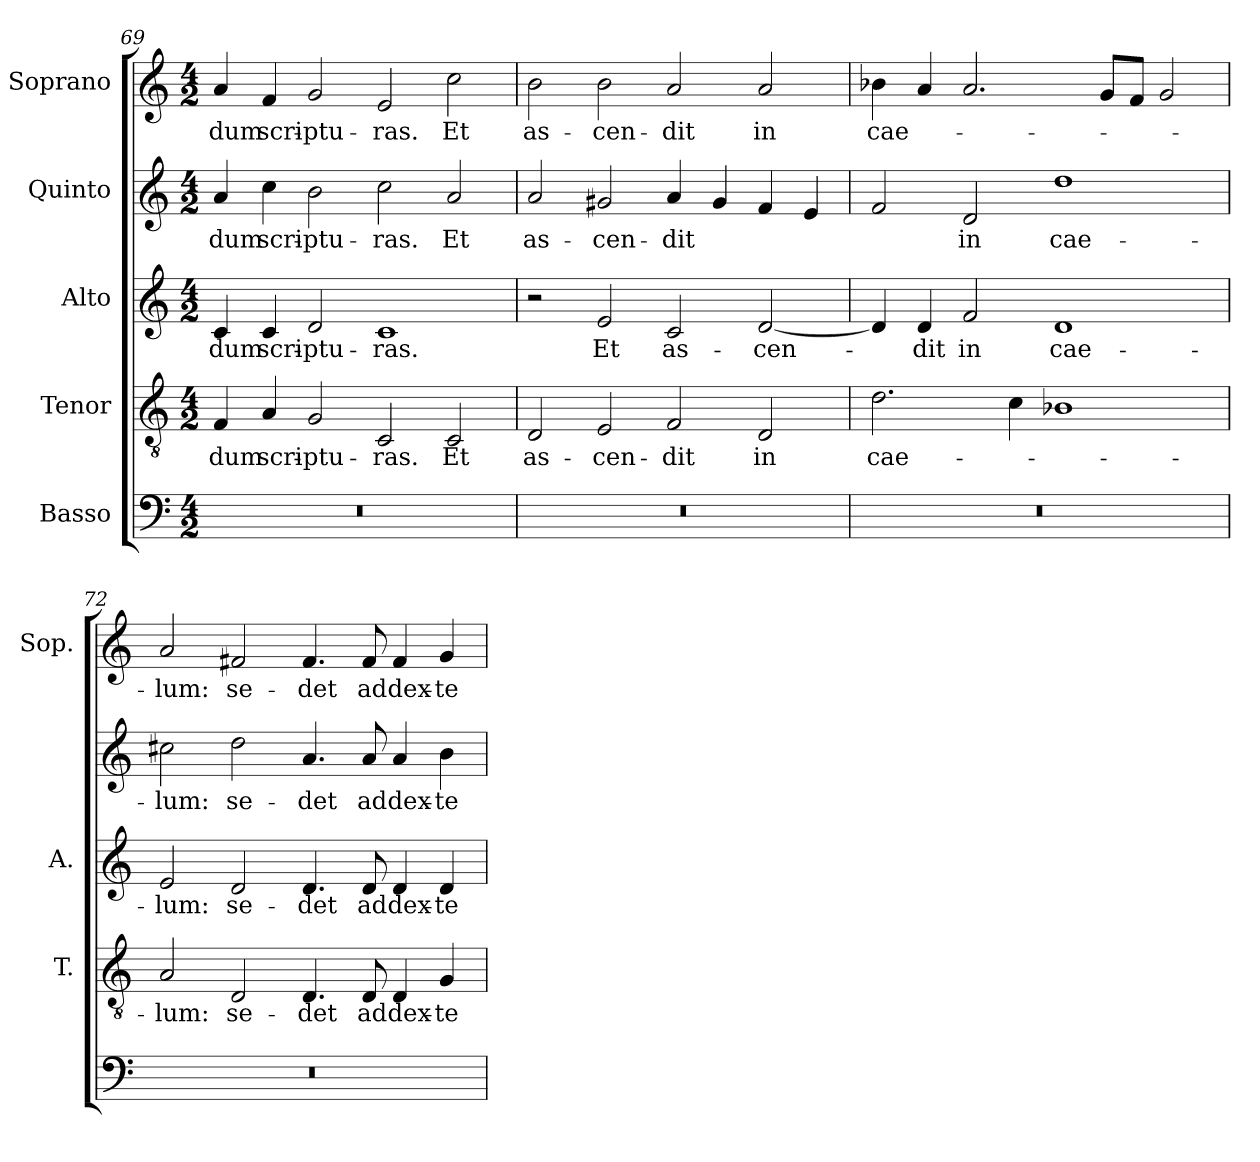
**kern	**kern	**text	**kern	**text	**kern	**text	**kern	**text
*part5	*part4	*part4	*part3	*part3	*part2	*part2	*part1	*part1
*staff5	*staff4	*staff4	*staff3	*staff3	*staff2	*staff2	*staff1	*staff1
*I"Basso	*I"Tenor	*	*I"Alto	*	*I"Quinto	*	*I"Soprano	*
*	*I'T.	*	*I'A.	*	*	*	*I'Sop.	*
*clefF4	*clefGv2	*	*clefG2	*	*clefG2	*	*clefG2	*
*	*ITrd7c12	*	*	*	*	*	*	*
*k[]	*k[]	*	*k[]	*	*k[]	*	*k[]	*
*C:	*C:	*	*C:	*	*C:	*	*C:	*
*M4/2	*M4/2	*	*M4/2	*	*M4/2	*	*M4/2	*
=69	=69	=69	=69	=69	=69	=69	=69	=69
!LO:N:vis=1	!	!	!	!	!	!	!	!
!	!	!LO:LY:b:color=#000000	!	!	!	!	!	!
!	!	!	!	!LO:LY:b:color=#000000	!	!	!	!
!	!	!	!	!	!	!LO:LY:b:color=#000000	!	!
!	!	!	!	!	!	!	!	!LO:LY:b:color=#000000
0r	4FFi/	-dum	4ci/	-dum	4ai/	-dum	4ai/	-dum
!	!	!LO:LY:b:color=#000000	!	!	!	!	!	!
!	!	!	!	!LO:LY:b:color=#000000	!	!	!	!
!	!	!	!	!	!	!LO:LY:b:color=#000000	!	!
!	!	!	!	!	!	!	!	!LO:LY:b:color=#000000
.	4AAi/	scri-	4ci/	scri-	4cci\	scri-	4fi/	scri-
!	!	!LO:LY:b:color=#000000	!	!	!	!	!	!
!	!	!	!	!LO:LY:b:color=#000000	!	!	!	!
!	!	!	!	!	!	!LO:LY:b:color=#000000	!	!
!	!	!	!	!	!	!	!	!LO:LY:b:color=#000000
.	2GGi/	-ptu-	2di/	-ptu-	2bi\	-ptu-	2gi/	-ptu-
!	!	!LO:LY:b:color=#000000	!	!	!	!	!	!
!	!	!	!	!LO:LY:b:color=#000000	!	!	!	!
!	!	!	!	!	!	!LO:LY:b:color=#000000	!	!
!	!	!	!	!	!	!	!	!LO:LY:b:color=#000000
.	2CCi/	-ras.	1ci	-ras.	2cci\	-ras.	2ei/	-ras.
!	!	!LO:LY:b:color=#000000	!	!	!	!	!	!
!	!	!	!	!	!	!LO:LY:b:color=#000000	!	!
!	!	!	!	!	!	!	!	!LO:LY:b:color=#000000
.	2CCi/	Et	.	.	2ai/	Et	2cci\	Et
!!LO:LB:g=z
=70	=70	=70	=70	=70	=70	=70	=70	=70
!LO:N:vis=1	!	!	!	!	!	!	!	!
!	!	!LO:LY:b:color=#000000	!	!	!	!	!	!
!	!	!	!	!	!	!LO:LY:b:color=#000000	!	!
!	!	!	!	!	!	!	!	!LO:LY:b:color=#000000
0r	2DDi/	as-	2r	.	2ai/	as-	2bi\	as-
!	!	!LO:LY:b:color=#000000	!	!	!	!	!	!
!	!	!	!	!LO:LY:b:color=#000000	!	!	!	!
!	!	!	!	!	!	!LO:LY:b:color=#000000	!	!
!	!	!	!	!	!	!	!	!LO:LY:b:color=#000000
.	2EEi/	-cen-	2ei/	Et	2g#Xi/	-cen-	2bi\	-cen-
!	!	!LO:LY:b:color=#000000	!	!	!	!	!	!
!	!	!	!	!LO:LY:b:color=#000000	!	!	!	!
!	!	!	!	!	!	!LO:LY:b:color=#000000	!	!
!	!	!	!	!	!	!	!	!LO:LY:b:color=#000000
.	2FFi/	-dit	2ci/	as-	4ai/	-dit	2ai/	-dit
.	.	.	.	.	4g#i/	.	.	.
!	!	!LO:LY:b:color=#000000	!	!	!	!	!	!
!	!	!	!	!LO:LY:b:color=#000000	!	!	!	!
!	!	!	!	!	!	!	!	!LO:LY:b:color=#000000
.	2DDi/	in	[2di/	-cen-	4fi/	.	2ai/	in
.	.	.	.	.	4ei/	.	.	.
=71	=71	=71	=71	=71	=71	=71	=71	=71
!LO:N:vis=1	!	!	!	!	!	!	!	!
!	!	!LO:LY:b:color=#000000	!	!	!	!	!	!
!	!	!	!	!	!	!	!	!LO:LY:b:color=#000000
0r	2.Di\	cae-	4di/]	.	2fi/	.	4b-Xi\	cae-
!	!	!	!	!LO:LY:b:color=#000000	!	!	!	!
.	.	.	4di/	-dit	.	.	4ai/	.
!	!	!	!	!LO:LY:b:color=#000000	!	!	!	!
!	!	!	!	!	!	!LO:LY:b:color=#000000	!	!
.	.	.	2fi/	in	2di/	in	2.ai/	.
.	4Ci\	.	.	.	.	.	.	.
!	!	!	!	!LO:LY:b:color=#000000	!	!	!	!
!	!	!	!	!	!	!LO:LY:b:color=#000000	!	!
.	1BB-Xi	.	1di	cae-	1ddi	cae-	.	.
.	.	.	.	.	.	.	8gi/L	.
.	.	.	.	.	.	.	8fi/J	.
.	.	.	.	.	.	.	2gi/	.
=72	=72	=72	=72	=72	=72	=72	=72	=72
!LO:N:vis=1	!	!	!	!	!	!	!	!
!	!	!LO:LY:b:color=#000000	!	!	!	!	!	!
!	!	!	!	!LO:LY:b:color=#000000	!	!	!	!
!	!	!	!	!	!	!LO:LY:b:color=#000000	!	!
!	!	!	!	!	!	!	!	!LO:LY:b:color=#000000
0r	2AAi/	-lum:	2ei/	-lum:	2cc#Xi\	-lum:	2ai/	-lum:
!	!	!LO:LY:b:color=#000000	!	!	!	!	!	!
!	!	!	!	!LO:LY:b:color=#000000	!	!	!	!
!	!	!	!	!	!	!LO:LY:b:color=#000000	!	!
!	!	!	!	!	!	!	!	!LO:LY:b:color=#000000
.	2DDi/	se-	2di/	se-	2ddi\	se-	2f#Xi/	se-
!	!	!LO:LY:b:color=#000000	!	!	!	!	!	!
!	!	!	!	!LO:LY:b:color=#000000	!	!	!	!
!	!	!	!	!	!	!LO:LY:b:color=#000000	!	!
!	!	!	!	!	!	!	!	!LO:LY:b:color=#000000
.	4.DDi/	-det	4.di/	-det	4.ai/	-det	4.f#i/	-det
!	!	!LO:LY:b:color=#000000	!	!	!	!	!	!
!	!	!	!	!LO:LY:b:color=#000000	!	!	!	!
!	!	!	!	!	!	!LO:LY:b:color=#000000	!	!
!	!	!	!	!	!	!	!	!LO:LY:b:color=#000000
.	8DDi/	ad	8di/	ad	8ai/	ad	8f#i/	ad
!	!	!LO:LY:b:color=#000000	!	!	!	!	!	!
!	!	!	!	!LO:LY:b:color=#000000	!	!	!	!
!	!	!	!	!	!	!LO:LY:b:color=#000000	!	!
!	!	!	!	!	!	!	!	!LO:LY:b:color=#000000
.	4DDi/	dex-	4di/	dex-	4ai/	dex-	4f#i/	dex-
!	!	!LO:LY:b:color=#000000	!	!	!	!	!	!
!	!	!	!	!LO:LY:b:color=#000000	!	!	!	!
!	!	!	!	!	!	!LO:LY:b:color=#000000	!	!
!	!	!	!	!	!	!	!	!LO:LY:b:color=#000000
.	4GGi/	-te-	4di/	-te-	4bi\	-te-	4gi/	-te-
=	=	=	=	=	=	=	=	=
*-	*-	*-	*-	*-	*-	*-	*-	*-
